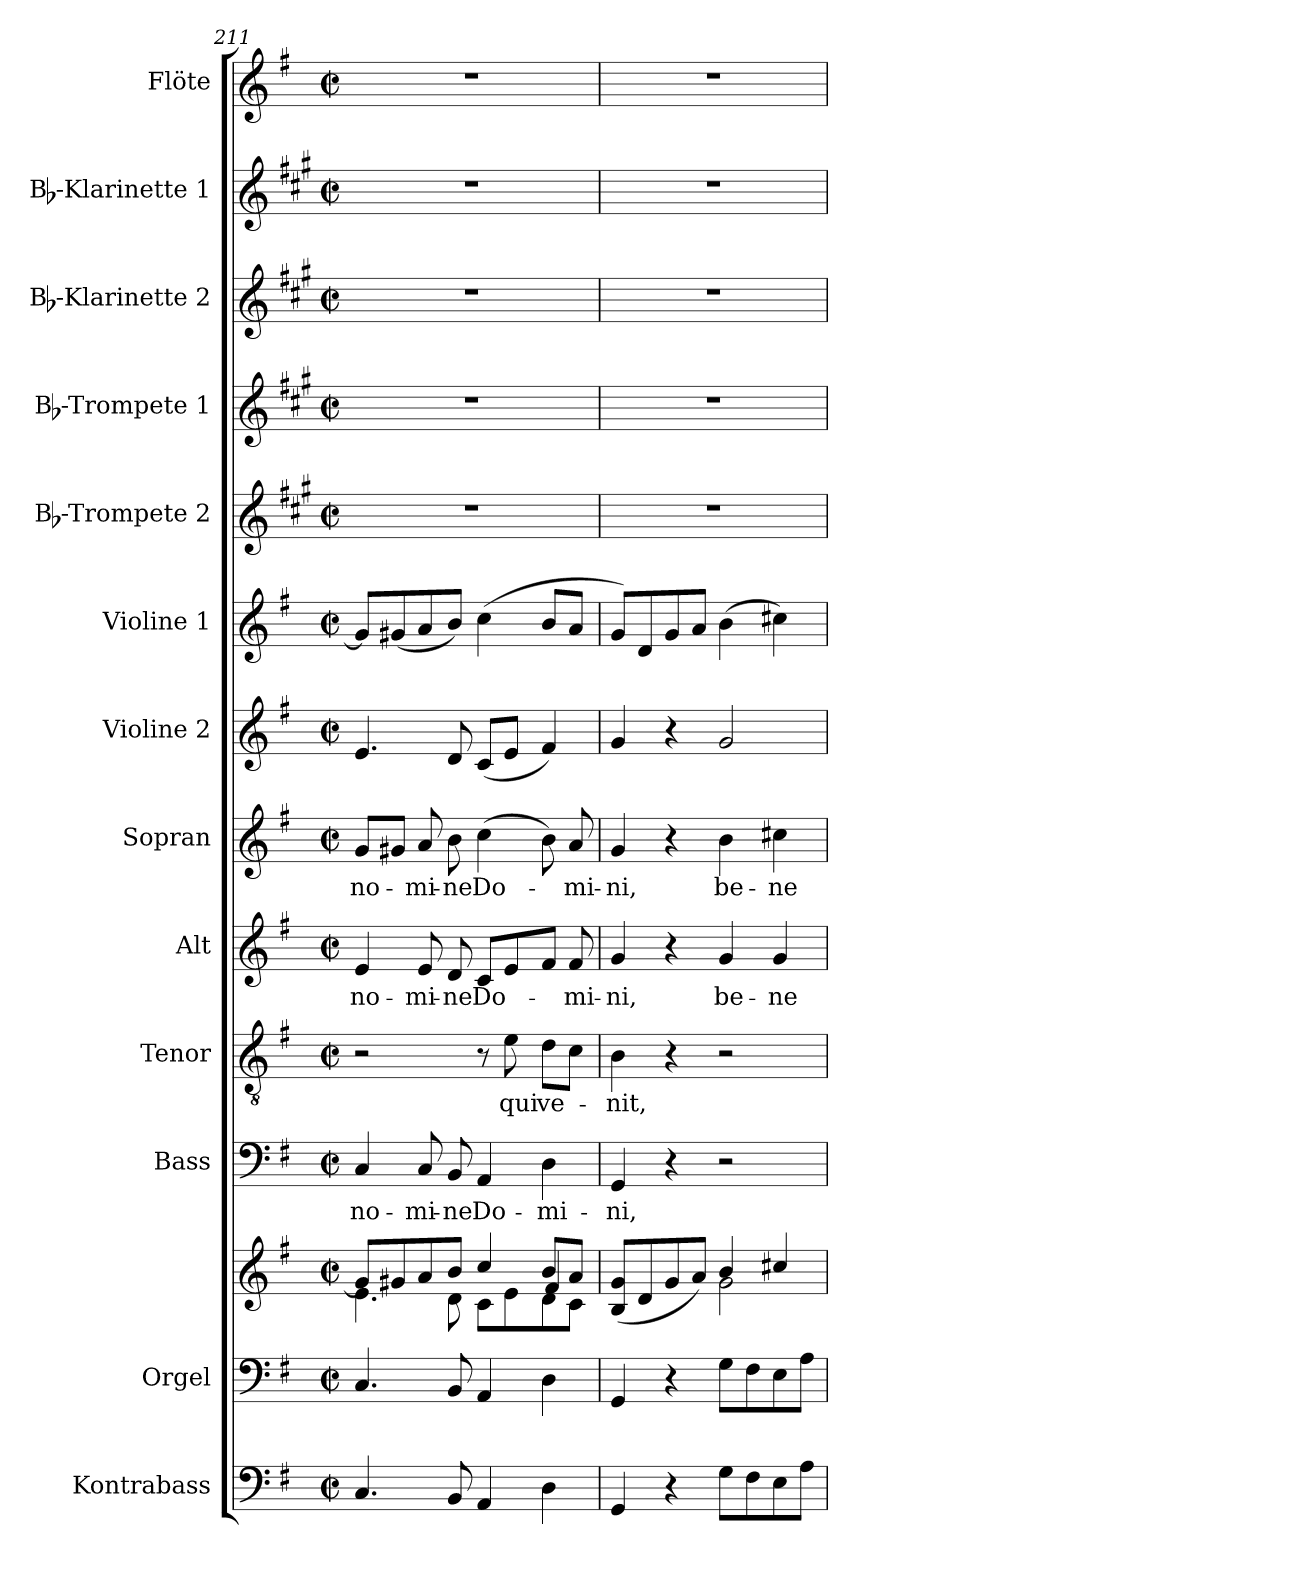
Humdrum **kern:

**kern	**kern	**kern	**kern	**text	**kern	**text	**kern	**text	**kern	**text	**kern	**kern	**kern	**kern	**kern	**kern	**kern
*part13	*part12	*part12	*part11	*part11	*part10	*part10	*part9	*part9	*part8	*part8	*part7	*part6	*part5	*part4	*part3	*part2	*part1
*staff14	*staff13	*staff12	*staff11	*staff11	*staff10	*staff10	*staff9	*staff9	*staff8	*staff8	*staff7	*staff6	*staff5	*staff4	*staff3	*staff2	*staff1
*I"Kontrabass	*I"Orgel	*	*I"Bass	*	*I"Tenor	*	*I"Alt	*	*I"Sopran	*	*I"Violine 2	*I"Violine 1	*I"Bb-Trompete 2	*I"Bb-Trompete 1	*I"Bb-Klarinette 2	*I"Bb-Klarinette 1	*I"Flöte
*I'Kb.	*I'Org.	*	*I'B.	*	*I'T.	*	*I'A.	*	*I'S.	*	*I'Vl. 2	*I'Vl. 1	*I'Bb Trp. 2	*I'Bb Trp. 1	*I'Bb Kl. 2	*I'Bb Kl. 1	*I'Fl.
*clefF4	*clefF4	*clefG2	*clefF4	*	*clefGv2	*	*clefG2	*	*clefG2	*	*clefG2	*clefG2	*clefG2	*clefG2	*clefG2	*clefG2	*clefG2
*ITrd7c12	*	*	*	*	*	*	*	*	*	*	*	*	*ITrd1c2	*ITrd1c2	*ITrd1c2	*ITrd1c2	*
*k[f#]	*k[f#]	*k[f#]	*k[f#]	*	*k[f#]	*	*k[f#]	*	*k[f#]	*	*k[f#]	*k[f#]	*k[f#]	*k[f#]	*k[f#]	*k[f#]	*k[f#]
*G:	*G:	*G:	*G:	*	*G:	*	*G:	*	*G:	*	*G:	*G:	*G:	*G:	*G:	*G:	*G:
*M2/2	*M2/2	*M2/2	*M2/2	*	*M2/2	*	*M2/2	*	*M2/2	*	*M2/2	*M2/2	*M2/2	*M2/2	*M2/2	*M2/2	*M2/2
*met(c|)	*met(c|)	*met(c|)	*met(c|)	*	*met(c|)	*	*met(c|)	*	*met(c|)	*	*met(c|)	*met(c|)	*met(c|)	*met(c|)	*met(c|)	*met(c|)	*met(c|)
=211	=211	=211	=211	=211	=211	=211	=211	=211	=211	=211	=211	=211	=211	=211	=211	=211	=211
*	*	*^	*	*	*	*	*	*	*	*	*	*	*	*	*	*	*
*	*	*	*^	*	*	*	*	*	*	*	*	*	*	*	*	*	*	*
!	!	!	!	!	!	!LO:LY:b	!	!	!	!LO:LY:b	!	!LO:LY:b	!	!	!	!	!	!	!
4.CC/	4.C/	8g/L]	4.e\	2.ryy	4C/	no-	2r	.	4e/	no-	8g/L	no-	4.e/	8g/L]	1r	1r	1r	1r	1r
.	.	8g#X/	.	.	.	.	.	.	.	.	8g#X/J	.	.	(<8g#X/	.	.	.	.	.
!	!	!	!	!	!	!LO:LY:b	!	!	!	!LO:LY:b	!	!LO:LY:b	!	!	!	!	!	!	!
.	.	8a/	.	.	8C/	-mi-	.	.	8e/	-mi-	8a/	-mi-	.	8a/	.	.	.	.	.
!	!	!	!	!	!	!LO:LY:b	!	!	!	!LO:LY:b	!	!LO:LY:b	!	!	!	!	!	!	!
8BBB/	8BB/	8b/J	8d\	.	8BB/	-ne	.	.	8d/	-ne	8b\	-ne	8d/	8b/J)	.	.	.	.	.
!	!	!	!	!	!	!LO:LY:b	!	!	!	!LO:LY:b	!	!LO:LY:b	!	!	!	!	!	!	!
4AAA/	4AA/	4cc/	8c\L	.	4AA/	Do-	8r	.	8c/L	Do-	(>4cc\	Do-	(<8c/L	(>4cc\	.	.	.	.	.
!	!	!	!	!	!	!	!	!LO:LY:b	!	!	!	!	!	!	!	!	!	!	!
.	.	.	8e\	.	.	.	8e\	qui	8e/	.	.	.	8e/J	.	.	.	.	.	.
!	!	!	!	!	!	!LO:LY:b	!	!LO:LY:b	!	!	!	!	!	!	!	!	!	!	!
4DD\	4D\	8b/L	8d\	4f#/	4D\	-mi-	8d\L	ve-	8f#/J	.	8b\)	.	4f#/)	8b/L	.	.	.	.	.
!	!	!	!	!	!	!	!	!	!	!LO:LY:b	!	!LO:LY:b	!	!	!	!	!	!	!
.	.	8a/J	8c\J	.	.	.	8c\J	.	8f#/	-mi-	8a/	-mi-	.	8a/J	.	.	.	.	.
*	*	*	*v	*v	*	*	*	*	*	*	*	*	*	*	*	*	*	*	*
=212	=212	=212	=212	=212	=212	=212	=212	=212	=212	=212	=212	=212	=212	=212	=212	=212	=212	=212
!	!	!	!	!	!LO:LY:b	!	!LO:LY:b	!	!LO:LY:b	!	!LO:LY:b	!	!	!	!	!	!	!
4GGG/	4GG/	(<8B/ 8g/L	2ryy	4GG/	-ni,	4B\	-nit,	4g/	-ni,	4g/	-ni,	4g/	8g/L)	1r	1r	1r	1r	1r
.	.	8d/	.	.	.	.	.	.	.	.	.	.	8d/	.	.	.	.	.
4r	4r	8g/	.	4r	.	4r	.	4r	.	4r	.	4r	8g/	.	.	.	.	.
.	.	8a/J)	.	.	.	.	.	.	.	.	.	.	8a/J	.	.	.	.	.
!	!	!	!	!	!	!	!	!	!LO:LY:b	!	!LO:LY:b	!	!	!	!	!	!	!
8GG\L	8G\L	4b/	2g\	2r	.	2r	.	4g/	be-	4b\	be-	2g/	(>4b\	.	.	.	.	.
8FF#\	8F#\	.	.	.	.	.	.	.	.	.	.	.	.	.	.	.	.	.
!	!	!	!	!	!	!	!	!	!LO:LY:b	!	!LO:LY:b	!	!	!	!	!	!	!
8EE\	8E\	4cc#X/	.	.	.	.	.	4g/	-ne-	4cc#X\	-ne-	.	4cc#X\)	.	.	.	.	.
8AA\J	8A\J	.	.	.	.	.	.	.	.	.	.	.	.	.	.	.	.	.
*	*	*v	*v	*	*	*	*	*	*	*	*	*	*	*	*	*	*	*
=	=	=	=	=	=	=	=	=	=	=	=	=	=	=	=	=	=
*-	*-	*-	*-	*-	*-	*-	*-	*-	*-	*-	*-	*-	*-	*-	*-	*-	*-
